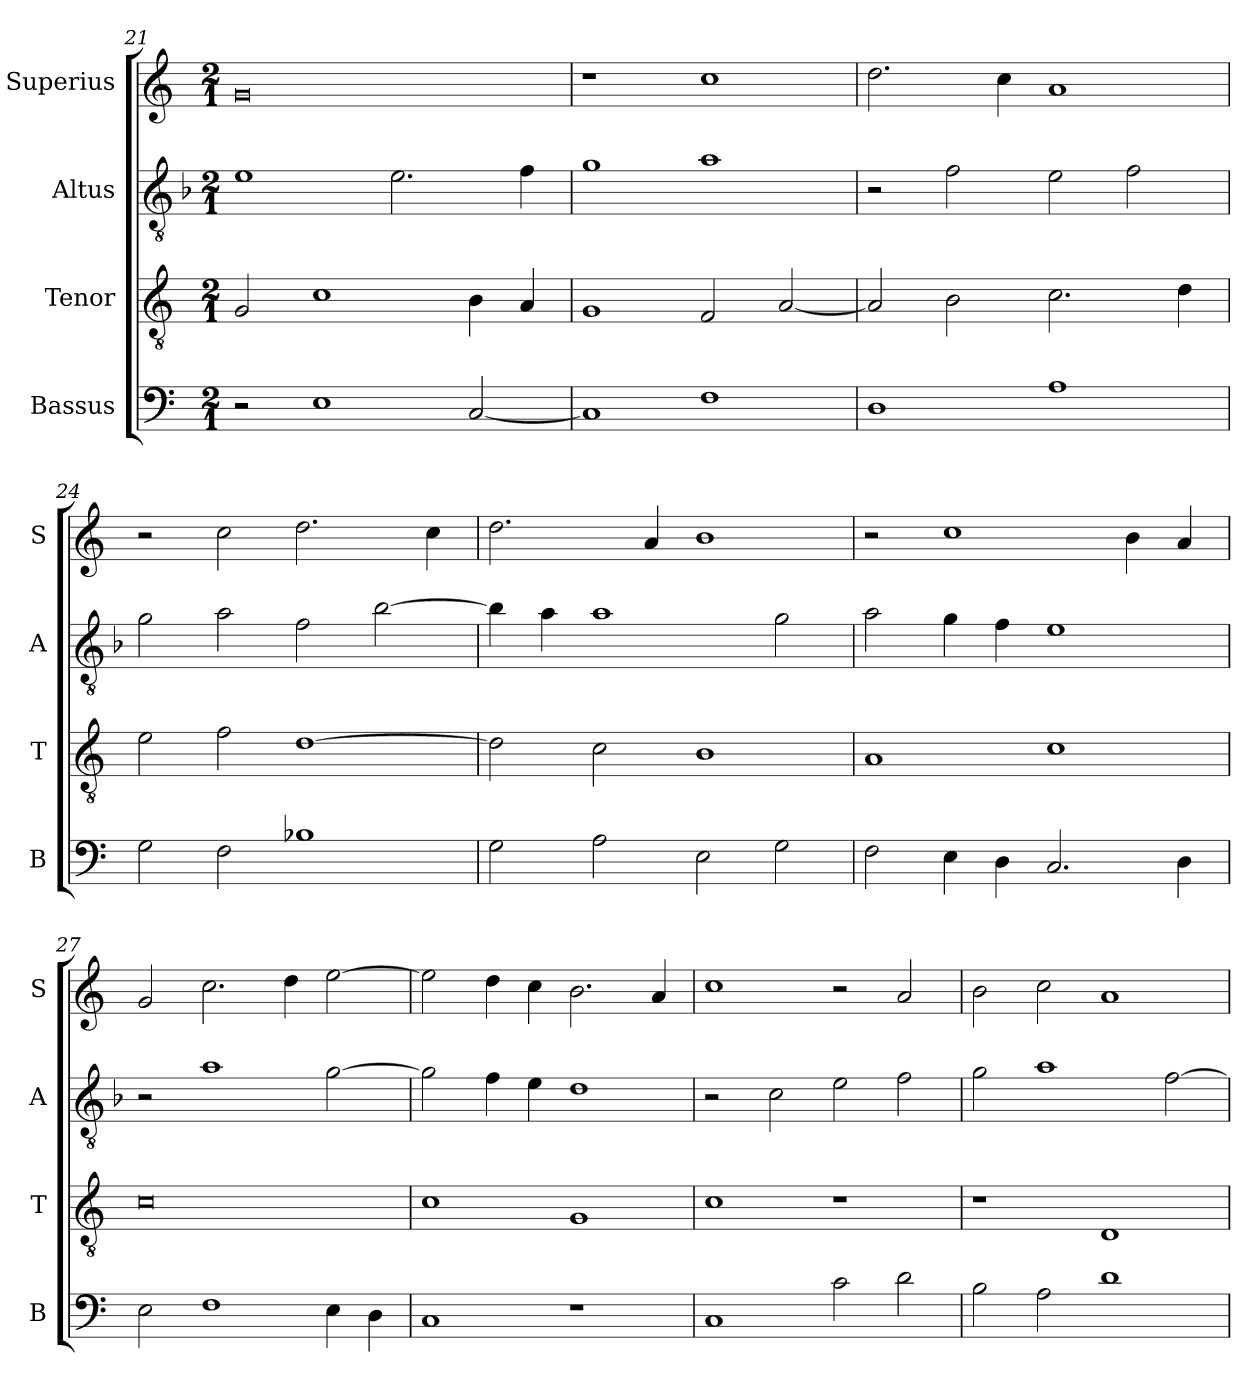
**kern	**kern	**kern	**kern
*part4	*part3	*part2	*part1
*staff4	*staff3	*staff2	*staff1
*I"Bassus	*I"Tenor	*I"Altus	*I"Superius
*I'B	*I'T	*I'A	*I'S
*clefF4	*clefGv2	*clefGv2	*clefG2
*k[]	*k[]	*k[b-]	*k[]
*M2/1	*M2/1	*M2/1	*M2/1
=21	=21	=21	=21
2r	2G/	1e	0g
1E	1c	.	.
.	.	2.e\	.
[2C/	4B\	.	.
.	4A/	4f\	.
=22	=22	=22	=22
1C]	1G	1g	1r
1F	2F/	1a	1cc
.	[2A/	.	.
=23	=23	=23	=23
1D	2A/]	2r	2.dd\
.	2B\	2f\	.
.	.	.	4cc\
1A	2.c\	2e\	1a
.	.	2f\	.
.	4d\	.	.
=24	=24	=24	=24
2G\	2e\	2g\	2r
2F\	2f\	2a\	2cc\
1B-X	[1d	2f\	2.dd\
.	.	[2b-\	.
.	.	.	4cc\
=25	=25	=25	=25
2G\	2d\]	4b-\]	2.dd\
.	.	4a\	.
2A\	2c\	1a	.
.	.	.	4a/
2E\	1B	.	1b
2G\	.	2g\	.
=26	=26	=26	=26
2F\	1A	2a\	2r
4E\	.	4g\	1cc
4D\	.	4f\	.
2.C/	1c	1e	.
.	.	.	4b\
4D\	.	.	4a/
=27	=27	=27	=27
2E\	0c	2r	2g/
1F	.	1a	2.cc\
.	.	.	4dd\
4E\	.	[2g\	[2ee\
4D\	.	.	.
=28	=28	=28	=28
1C	1c	2g\]	2ee\]
.	.	4f\	4dd\
.	.	4e\	4cc\
1r	1G	1d	2.b\
.	.	.	4a/
=29	=29	=29	=29
1C	1c	2r	1cc
.	.	2c\	.
2c\	1r	2e\	2r
2d\	.	2f\	2a/
=30	=30	=30	=30
2B\	1r	2g\	2b\
2A\	.	1a	2cc\
1d	1D	.	1a
.	.	[2f\	.
=	=	=	=
*-	*-	*-	*-
